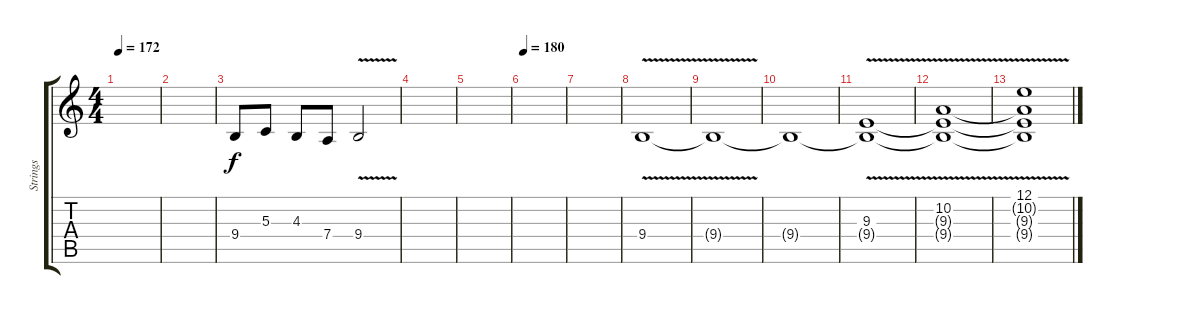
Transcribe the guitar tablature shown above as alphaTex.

\track ("Strings" "Strings") {instrument stringensemble2}
\staff {score tabs}
\tuning (E4 B3 G3 D3 A2 E2) {hide}
\ts (4 4)
\tempo 172
\clef g2
\ks c
|
|
9.4.8{volume 16 instrument stringensemble1} 5.3.8 4.3.8 7.4.8 9.4{v}.2 |
|
|
\tempo 180
|
|
9.4{v}.1{dy f} |
9.4{t}.1 |
9.4{t}.1 |
(9.3{v} 9.4{t}).1 |
(10.2{v} 9.3{t} 9.4{t}).1 |
(12.1{v} 10.2{t} 9.3{t} 9.4{t}).1
